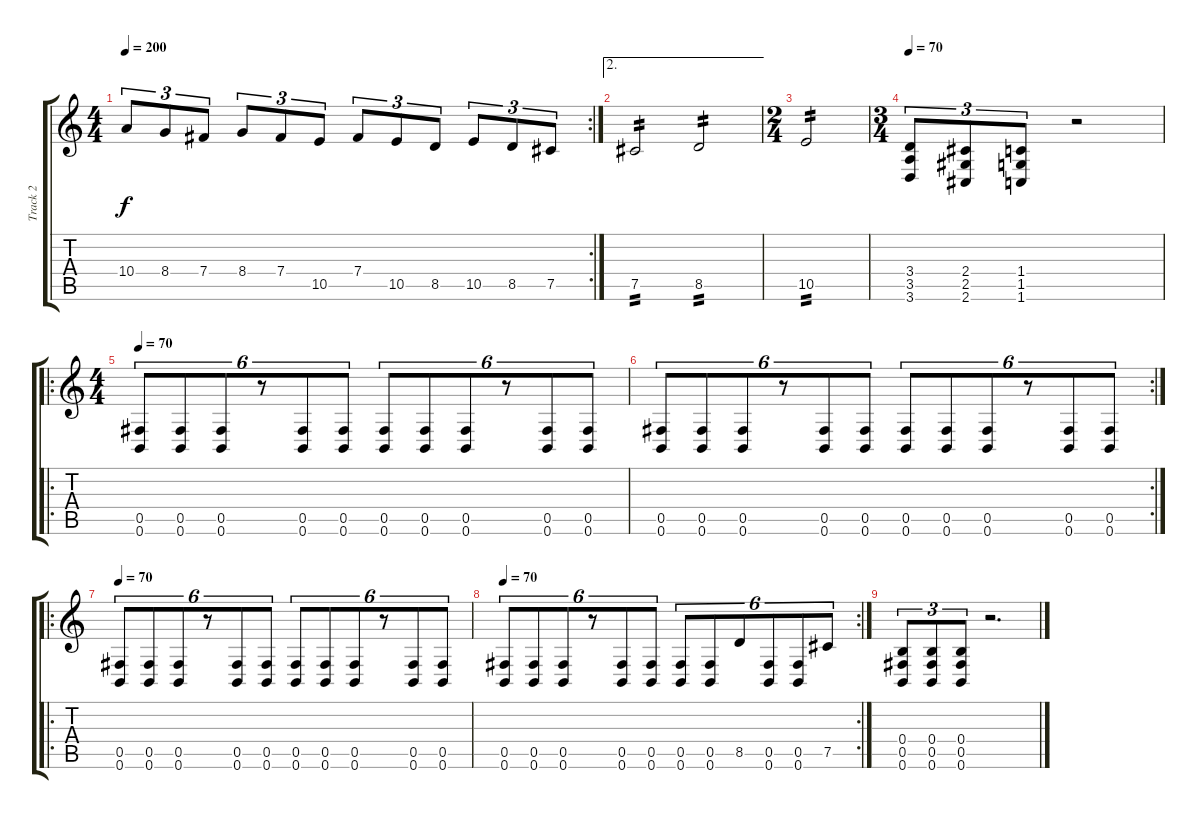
\track ("Track 2" "Track 2") {instrument distortionguitar}
\staff {score tabs}
\tuning (Db4 Ab3 E3 B2 Gb2 B1) {hide}
\rc 2
\ts (4 4)
\tempo 200
\clef g2
\ks c
10.4.8{tu (3 2) dy f} 8.4.8{tu (3 2)} 7.4.8{tu (3 2)} 8.4.8{tu (3 2)} 7.4.8{tu (3 2)} 10.5.8{tu (3 2)} 7.4.8{tu (3 2)} 10.5.8{tu (3 2)} 8.5.8{tu (3 2)} 10.5.8{tu (3 2)} 8.5.8{tu (3 2)} 7.5.8{tu (3 2)} |
\ae 2
7.5.2{tp 2} 8.5.2{tp 2} |
\ts (2 4)
10.5.2{tp 2} |
\ts (3 4)
\tempo 70
(3.4 3.5 3.6).8{tu (3 2)} (2.4 2.5 2.6).8{tu (3 2)} (1.4 1.5 1.6).8{tu (3 2)} r.2 |
\ro
\ts (4 4)
\tempo 70
(0.5 0.6).8{tu (6 4)} (0.5 0.6).8{tu (6 4)} (0.5 0.6).8{tu (6 4)} r.8{tu (6 4)} (0.5 0.6).8{tu (6 4)} (0.5 0.6).8{tu (6 4)} (0.5 0.6).8{tu (6 4)} (0.5 0.6).8{tu (6 4)} (0.5 0.6).8{tu (6 4)} r.8{tu (6 4)} (0.5 0.6).8{tu (6 4)} (0.5 0.6).8{tu (6 4)} |
\rc 2
(0.5 0.6).8{tu (6 4)} (0.5 0.6).8{tu (6 4)} (0.5 0.6).8{tu (6 4)} r.8{tu (6 4)} (0.5 0.6).8{tu (6 4)} (0.5 0.6).8{tu (6 4)} (0.5 0.6).8{tu (6 4)} (0.5 0.6).8{tu (6 4)} (0.5 0.6).8{tu (6 4)} r.8{tu (6 4)} (0.5 0.6).8{tu (6 4)} (0.5 0.6).8{tu (6 4)} |
\ro
\tempo 70
(0.5 0.6).8{tu (6 4)} (0.5 0.6).8{tu (6 4)} (0.5 0.6).8{tu (6 4)} r.8{tu (6 4)} (0.5 0.6).8{tu (6 4)} (0.5 0.6).8{tu (6 4)} (0.5 0.6).8{tu (6 4)} (0.5 0.6).8{tu (6 4)} (0.5 0.6).8{tu (6 4)} r.8{tu (6 4)} (0.5 0.6).8{tu (6 4)} (0.5 0.6).8{tu (6 4)} |
\rc 2
\tempo 70
(0.5 0.6).8{tu (6 4)} (0.5 0.6).8{tu (6 4)} (0.5 0.6).8{tu (6 4)} r.8{tu (6 4)} (0.5 0.6).8{tu (6 4)} (0.5 0.6).8{tu (6 4)} (0.5 0.6).8{tu (6 4)} (0.5 0.6).8{tu (6 4)} 8.5.8{tu (6 4)} (0.5 0.6).8{tu (6 4)} (0.5 0.6).8{tu (6 4)} 7.5.8{tu (6 4)} |
(0.4 0.5 0.6).8{tu (3 2)} (0.4 0.5 0.6).8{tu (3 2)} (0.4 0.5 0.6).8{tu (3 2)} r.2{d}
